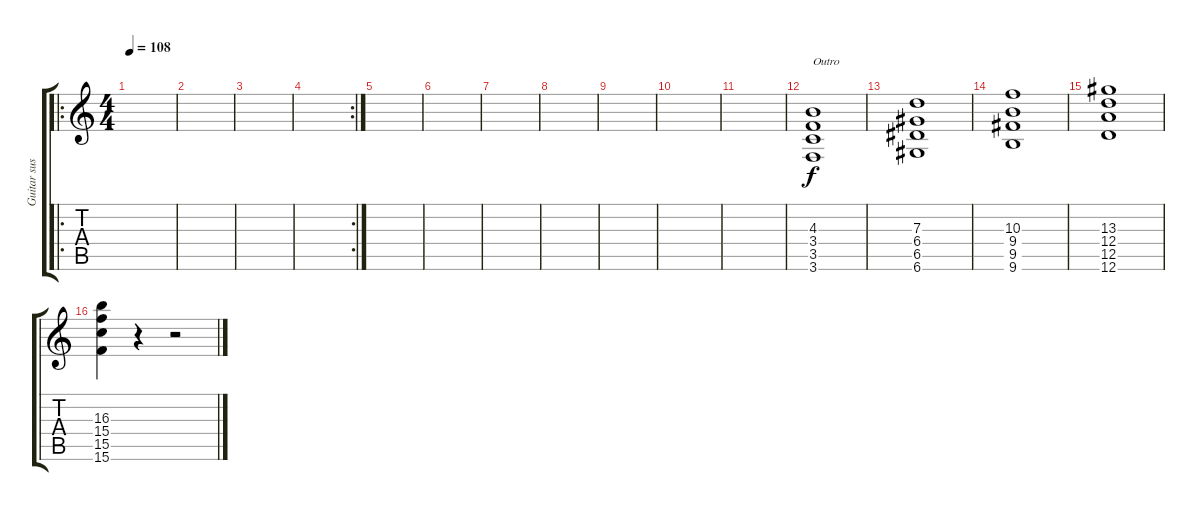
\track ("Guitar sustained from Someone In London" "Guitar sus") {instrument overdrivenguitar}
\staff {score tabs}
\tuning (E4 B3 G3 D3 A2 D2) {hide}
\ro
\ts (4 4)
\tempo 108
\clef g2
\ks c
|
|
|
\rc 2
|
|
|
|
|
|
|
|
(4.3 3.4 3.5 3.6).1{txt "Outro"} |
(7.3 6.4 6.5 6.6).1 |
(10.3 9.4 9.5 9.6).1 |
(13.3 12.4 12.5 12.6).1 |
(16.3 15.4 15.5 15.6).4 r.4 r.2
